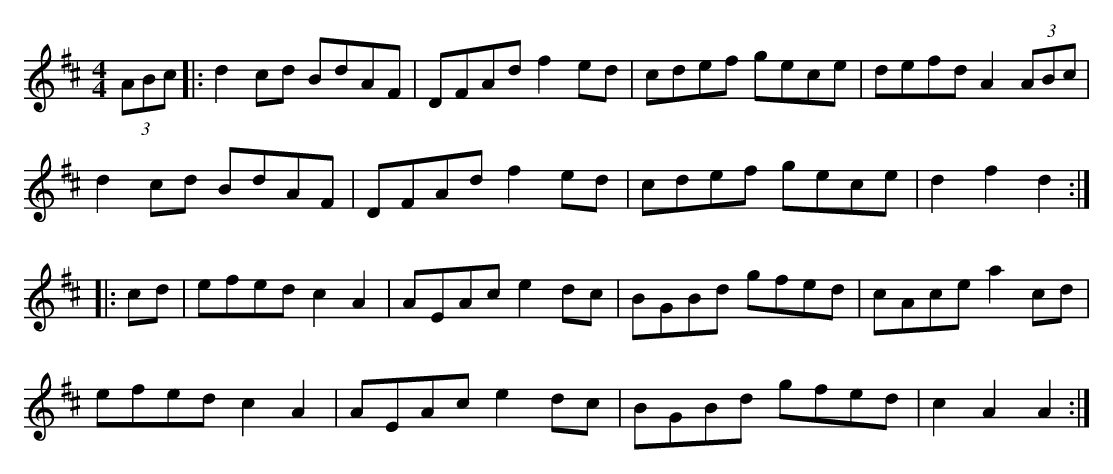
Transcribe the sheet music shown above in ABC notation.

X:1
M:4/4
K:D
(3ABc|:d2cd BdAF|DFAd f2ed|cdef gece|defd A2(3ABc|
d2cd BdAF|DFAd f2ed|cdef gece|d2f2 d2:|
|:cd|efed c2A2|AEAc e2dc|BGBd gfed|cAce a2cd|
efed c2 A2|AEAc e2dc|BGBd gfed|c2A2 A2:|
